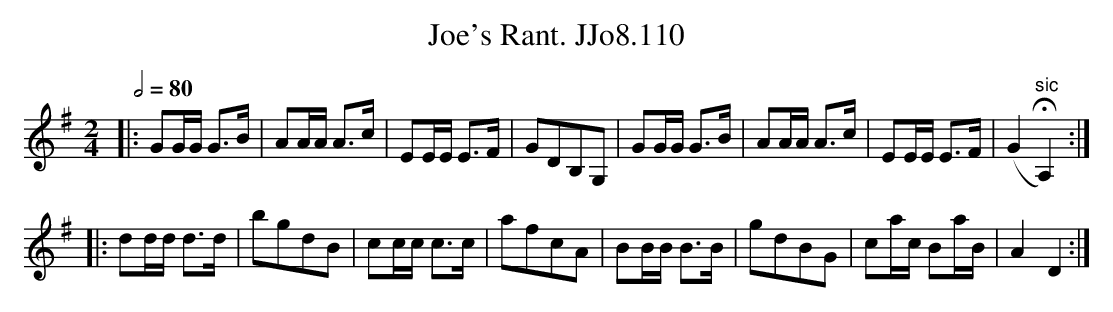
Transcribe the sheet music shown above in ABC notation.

X:1
T:Joe's Rant. JJo8.110
M:2/4
L:1/8
Q:1/2=80
K:G
|:GG/G/ G>B|AA/A/ A>c|EE/E/ E>F|GDB,G,|GG/G/ G>B|AA/A/ A>c|EE/E/ E>F|(G2"^sic"HA,2):|
|:dd/d/ d>d|bgdB|cc/c/ c>c|afcA|BB/B/ B>B|gdBG|ca/c/ Ba/B/|A2D2:|
